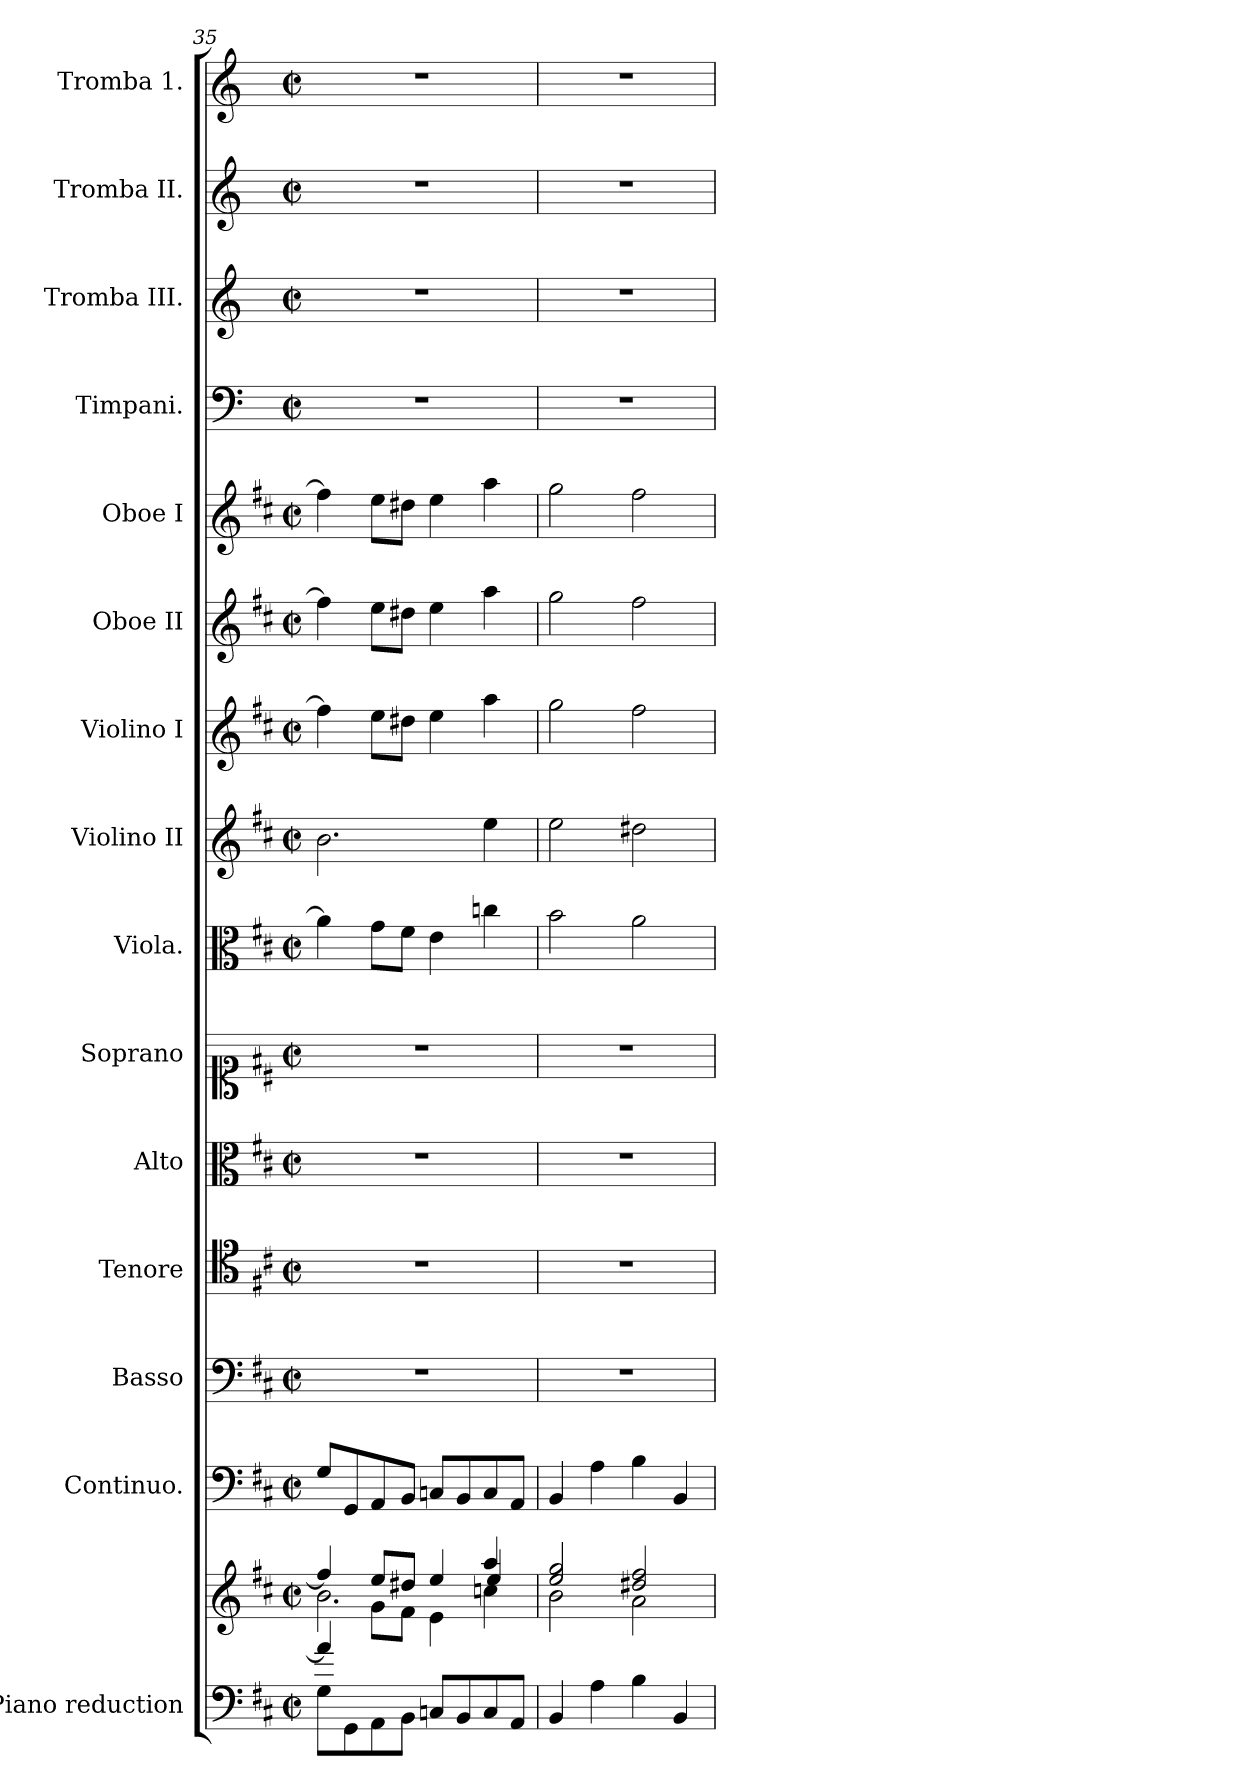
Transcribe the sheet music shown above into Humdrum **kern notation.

**kern	**kern	**kern	**kern	**kern	**kern	**kern	**kern	**kern	**kern	**kern	**kern	**kern	**kern	**kern	**kern
*part15	*part15	*part14	*part13	*part12	*part11	*part10	*part9	*part8	*part7	*part6	*part5	*part4	*part3	*part2	*part1
*staff16	*staff15	*staff14	*staff13	*staff12	*staff11	*staff10	*staff9	*staff8	*staff7	*staff6	*staff5	*staff4	*staff3	*staff2	*staff1
*I"Piano reduction	*	*I"Continuo.	*I"Basso	*I"Tenore	*I"Alto	*I"Soprano	*I"Viola.	*I"Violino II	*I"Violino I	*I"Oboe II	*I"Oboe I	*I"Timpani.	*I"Tromba III.	*I"Tromba II.	*I"Tromba 1.
*I'Pno	*	*	*	*	*	*	*I'Vla	*	*I'Vln	*I'Ob	*I'Ob	*I'Timp	*	*	*
*clefF4	*clefG2	*clefF4	*clefF4	*clefC4	*clefC3	*clefC1	*clefC3	*clefG2	*clefG2	*clefG2	*clefG2	*clefF4	*clefG2	*clefG2	*clefG2
*	*	*	*	*	*	*	*	*	*	*	*	*ITrd-1c-2	*ITrd-1c-2	*ITrd-1c-2	*ITrd-1c-2
*k[f#c#]	*k[f#c#]	*k[f#c#]	*k[f#c#]	*k[f#c#]	*k[f#c#]	*k[f#c#]	*k[f#c#]	*k[f#c#]	*k[f#c#]	*k[f#c#]	*k[f#c#]	*k[f#c#]	*k[f#c#]	*k[f#c#]	*k[f#c#]
*M2/2	*M2/2	*M2/2	*M2/2	*M2/2	*M2/2	*M2/2	*M2/2	*M2/2	*M2/2	*M2/2	*M2/2	*M2/2	*M2/2	*M2/2	*M2/2
*met(c|)	*met(c|)	*met(c|)	*met(c|)	*met(c|)	*met(c|)	*met(c|)	*met(c|)	*met(c|)	*met(c|)	*met(c|)	*met(c|)	*met(c|)	*met(c|)	*met(c|)	*met(c|)
=35	=35	=35	=35	=35	=35	=35	=35	=35	=35	=35	=35	=35	=35	=35	=35
*^	*^	*	*	*	*	*	*	*	*	*	*	*	*	*	*
*	*	*	*^	*	*	*	*	*	*	*	*	*	*	*	*	*	*
4a/]	8G\L	4ff#/]	2.b\	4ryy	8G/L	1r	1r	1r	1r	4a\]	2.b\	4ff#\]	4ff#\]	4ff#\]	1r	1r	1r	1r
.	8GG\	.	.	.	8GG/	.	.	.	.	.	.	.	.	.	.	.	.	.
2.ryy	8AA\	8ee/L	.	8g\L	8AA/	.	.	.	.	8g\L	.	8ee\L	8ee\L	8ee\L	.	.	.	.
.	8BB\J	8dd#X/J	.	8f#\J	8BB/J	.	.	.	.	8f#\J	.	8dd#X\J	8dd#X\J	8dd#X\J	.	.	.	.
.	8Cn/L	4ee/	.	4e\	8Cn/L	.	.	.	.	4e\	.	4ee\	4ee\	4ee\	.	.	.	.
.	8BB/	.	.	.	8BB/	.	.	.	.	.	.	.	.	.	.	.	.	.
.	8C/	4aa/	4ee/	4ccn\	8C/	.	.	.	.	4ccn\	4ee\	4aa\	4aa\	4aa\	.	.	.	.
.	8AA/J	.	.	.	8AA/J	.	.	.	.	.	.	.	.	.	.	.	.	.
*v	*v	*	*	*	*	*	*	*	*	*	*	*	*	*	*	*	*	*
*	*	*v	*v	*	*	*	*	*	*	*	*	*	*	*	*	*	*
=36	=36	=36	=36	=36	=36	=36	=36	=36	=36	=36	=36	=36	=36	=36	=36	=36
4BB/	2ee/ 2gg/	2b\	4BB/	1r	1r	1r	1r	2b\	2ee\	2gg\	2gg\	2gg\	1r	1r	1r	1r
4A\	.	.	4A\	.	.	.	.	.	.	.	.	.	.	.	.	.
4B\	2dd#X/ 2ff#/	2a\	4B\	.	.	.	.	2a\	2dd#X\	2ff#\	2ff#\	2ff#\	.	.	.	.
4BB/	.	.	4BB/	.	.	.	.	.	.	.	.	.	.	.	.	.
*	*v	*v	*	*	*	*	*	*	*	*	*	*	*	*	*	*
=	=	=	=	=	=	=	=	=	=	=	=	=	=	=	=
*-	*-	*-	*-	*-	*-	*-	*-	*-	*-	*-	*-	*-	*-	*-	*-
